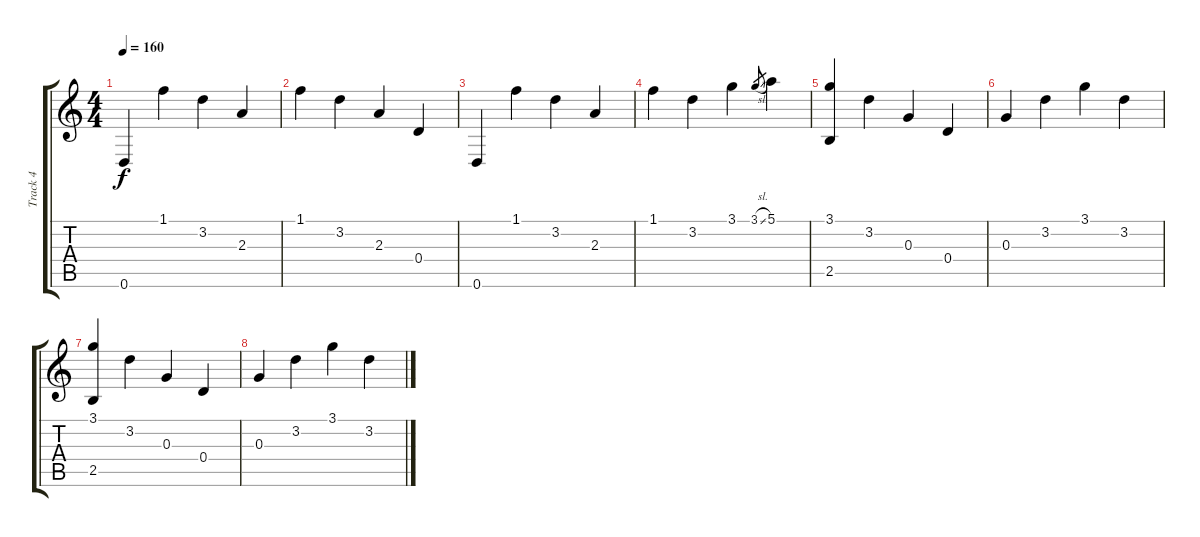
\track ("Track 4" "Track 4") {instrument electricguitarclean}
\staff {score tabs}
\tuning (E4 B3 G3 D3 A2 D2) {hide}
\ts (4 4)
\tempo 160
\clef g2
\ks c
0.6.4{dy f} 1.1.4 3.2.4 2.3.4 |
1.1.4 3.2.4 2.3.4 0.4.4 |
0.6.4 1.1.4 3.2.4 2.3.4 |
1.1.4 3.2.4 3.1.4 3.1{sl}.8{gr} 5.1.4 |
(3.1 2.5).4 3.2.4 0.3.4 0.4.4 |
0.3.4 3.2.4 3.1.4 3.2.4 |
(3.1 2.5).4 3.2.4 0.3.4 0.4.4 |
0.3.4 3.2.4 3.1.4 3.2.4
